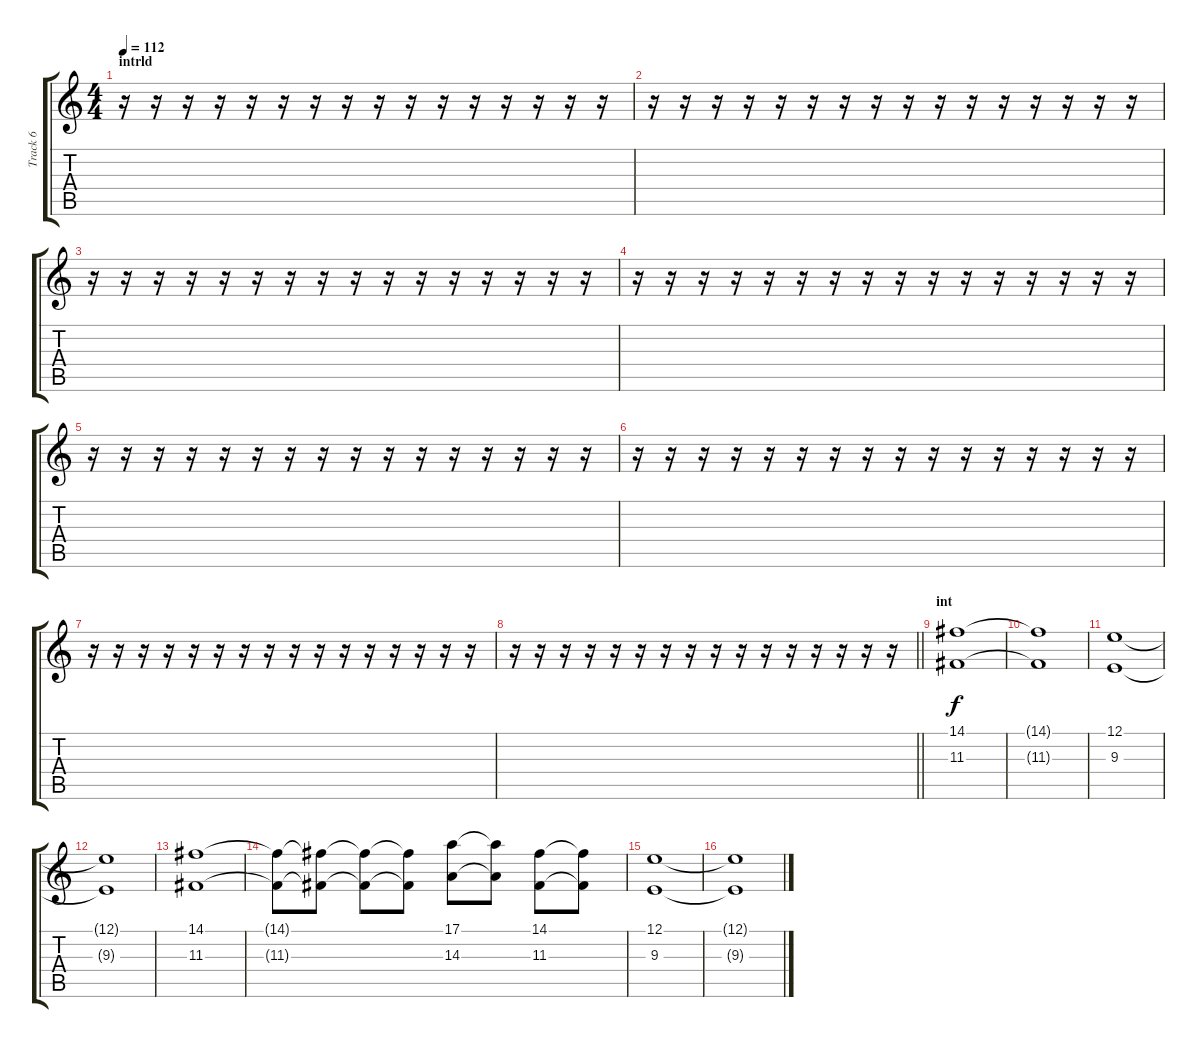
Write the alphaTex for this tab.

\track ("Track 6" "Track 6") {instrument synthstrings1}
\staff {score tabs}
\tuning (E4 B3 G3 D3 A2 E2) {hide}
\ts (4 4)
\section ("" "intrld")
\tempo 112
\clef g2
\ks c
r.16{dy f} r.16 r.16 r.16 r.16 r.16 r.16 r.16 r.16 r.16 r.16 r.16 r.16 r.16 r.16 r.16 |
r.16 r.16 r.16 r.16 r.16 r.16 r.16 r.16 r.16 r.16 r.16 r.16 r.16 r.16 r.16 r.16 |
r.16 r.16 r.16 r.16 r.16 r.16 r.16 r.16 r.16 r.16 r.16 r.16 r.16 r.16 r.16 r.16 |
r.16 r.16 r.16 r.16 r.16 r.16 r.16 r.16 r.16 r.16 r.16 r.16 r.16 r.16 r.16 r.16 |
r.16 r.16 r.16 r.16 r.16 r.16 r.16 r.16 r.16 r.16 r.16 r.16 r.16 r.16 r.16 r.16 |
r.16 r.16 r.16 r.16 r.16 r.16 r.16 r.16 r.16 r.16 r.16 r.16 r.16 r.16 r.16 r.16 |
r.16 r.16 r.16 r.16 r.16 r.16 r.16 r.16 r.16 r.16 r.16 r.16 r.16 r.16 r.16 r.16 |
\barLineRight lightlight
r.16 r.16 r.16 r.16 r.16 r.16 r.16 r.16 r.16 r.16 r.16 r.16 r.16 r.16 r.16 r.16 |
\section ("" "int")
(14.1 11.3).1{volume 5} |
(14.1{t} 11.3{t}).1 |
(12.1 9.3).1 |
(12.1{t} 9.3{t}).1 |
(14.1 11.3).1 |
(14.1{t} 11.3{t}).8 (14.1{t} 11.3{t}).8 (14.1{t} 11.3{t}).8 (14.1{t} 11.3{t}).8 (17.1 14.3).8 (17.1{t} 14.3{t}).8 (14.1 11.3).8 (14.1{t} 11.3{t}).8 |
(12.1 9.3).1 |
(12.1{t} 9.3{t}).1
